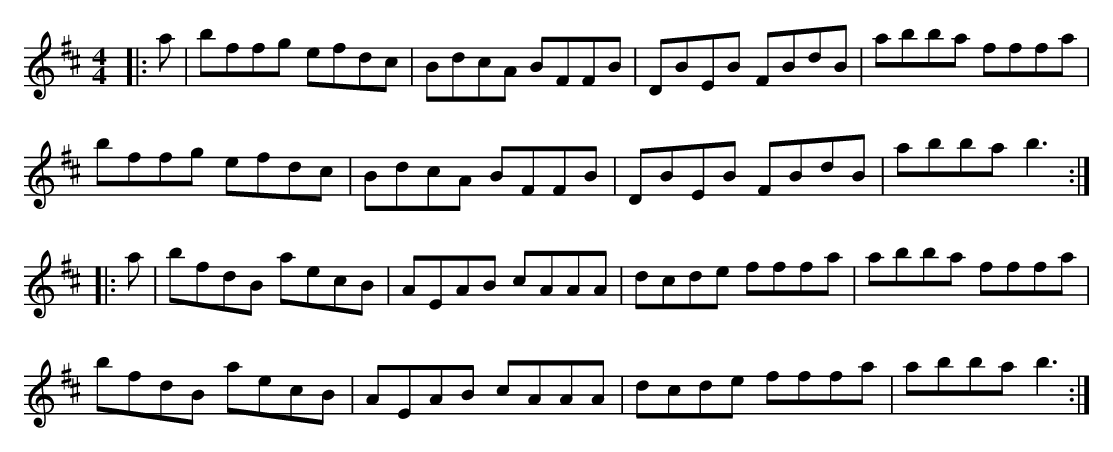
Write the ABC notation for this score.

X:1
M:4/4
K:Bmin
|:a|bffg efdc|BdcA BFFB|DBEB FBdB|abba fffa|
bffg efdc|BdcA BFFB|DBEB FBdB|abba b3:|
|:a|bfdB aecB|AEAB cAAA|dcde fffa|abba fffa|
bfdB aecB|AEAB cAAA|dcde fffa|abba b3:|
